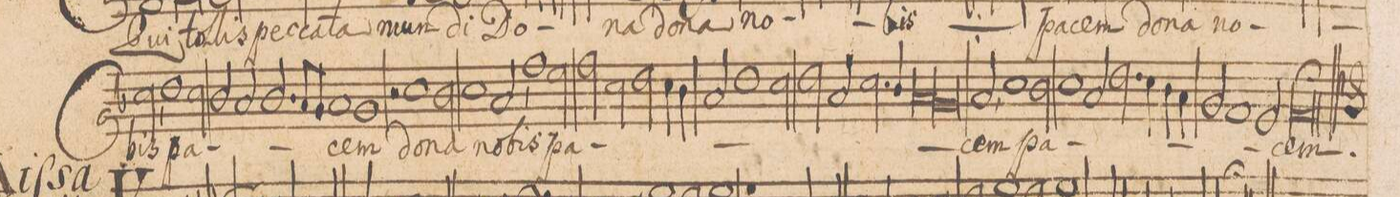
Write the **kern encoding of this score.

**kern	**text
*I"CANTVS.	*
*clefG2	*
*k[b-]	*
*met(C|)	*
*M2/1	*
2cc,\	-bis
1dd	pa-
2cc\	.
=72-	=72-
2b-/	.
2a/	.
2.b-/	.
8a/L	.
8g/J	.
=73-	=73-
1a	.
1g	-cem
=74-	=74-
2r	.
1cc	do-
2b-\	-na
=75-	=75-
1cc	no-
2a,/	.
1ff\	-bis
=76-	=76-
2ee\	pa-
2ff\	.
2cc\	.
=77-	=77-
2dd\	.
4cc\	.
4b-\	.
2a/	.
1dd\	.
=78-	=78-
2cc\	.
2dd\	.
2a/	.
=79-	=79-
2.cc\	.
4b-/	.
*lig	*
1a	.
=80-	=80-
1g	.
*Xlig	*
2a,/	-cem
1cc\	.
=81-	=81-
2b-\	pa-
1cc	.
=82-	=82-
2a/	.
2.dd\	.
4cc\	.
4b-\	.
4a\	.
=83-	=83-
2g/	.
1f	.
2e/	.
=84-	=84-
000f;>	-cem.
=85-	=85-
=86-	=86-
=87-	=87-
==	==
*-	*-
